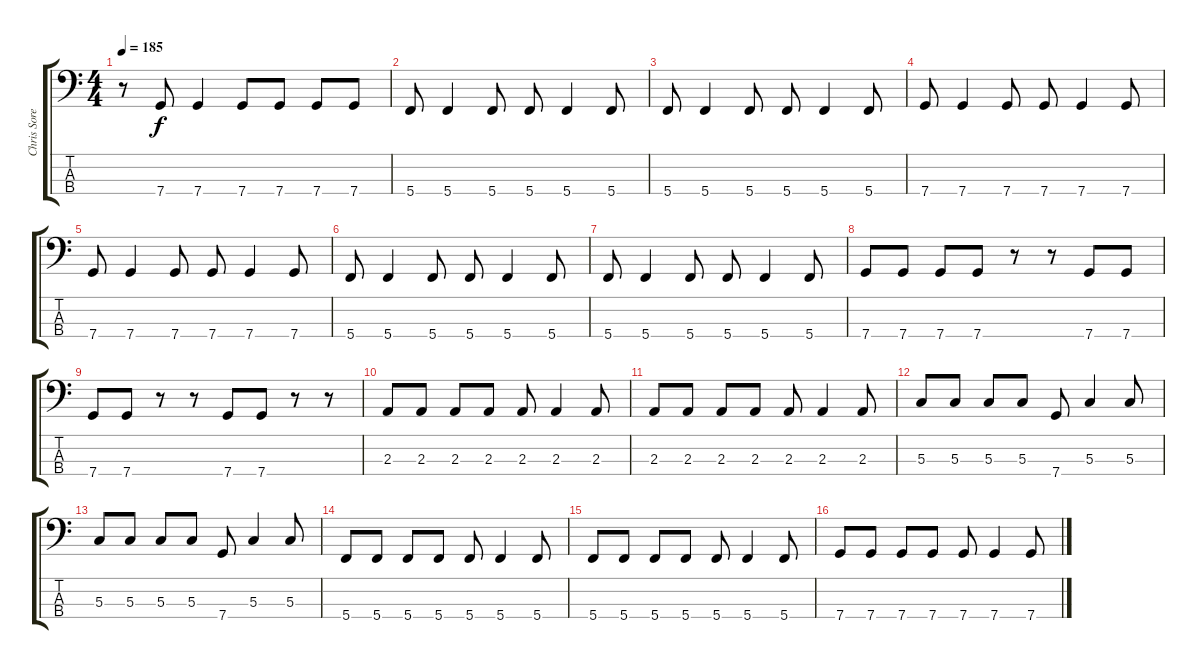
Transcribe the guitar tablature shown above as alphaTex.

\track ("Chris Sorenson" "Chris Sore") {instrument electricbasspick}
\staff {score tabs}
\tuning (F2 C2 G1 C1) {hide}
\ts (4 4)
\tempo 185
\clef f4
\ks c
r.8{dy f} 7.4.8 7.4.4 7.4.8 7.4.8 7.4.8 7.4.8 |
5.4.8 5.4.4 5.4.8 5.4.8 5.4.4 5.4.8 |
5.4.8 5.4.4 5.4.8 5.4.8 5.4.4 5.4.8 |
7.4.8 7.4.4 7.4.8 7.4.8 7.4.4 7.4.8 |
7.4.8 7.4.4 7.4.8 7.4.8 7.4.4 7.4.8 |
5.4.8 5.4.4 5.4.8 5.4.8 5.4.4 5.4.8 |
5.4.8 5.4.4 5.4.8 5.4.8 5.4.4 5.4.8 |
7.4.8 7.4.8 7.4.8 7.4.8 r.8 r.8 7.4.8 7.4.8 |
7.4.8 7.4.8 r.8 r.8 7.4.8 7.4.8 r.8 r.8 |
2.3.8 2.3.8 2.3.8 2.3.8 2.3.8 2.3.4 2.3.8 |
2.3.8 2.3.8 2.3.8 2.3.8 2.3.8 2.3.4 2.3.8 |
5.3.8 5.3.8 5.3.8 5.3.8 7.4.8 5.3.4 5.3.8 |
5.3.8 5.3.8 5.3.8 5.3.8 7.4.8 5.3.4 5.3.8 |
5.4.8 5.4.8 5.4.8 5.4.8 5.4.8 5.4.4 5.4.8 |
5.4.8 5.4.8 5.4.8 5.4.8 5.4.8 5.4.4 5.4.8 |
7.4.8 7.4.8 7.4.8 7.4.8 7.4.8 7.4.4 7.4.8
